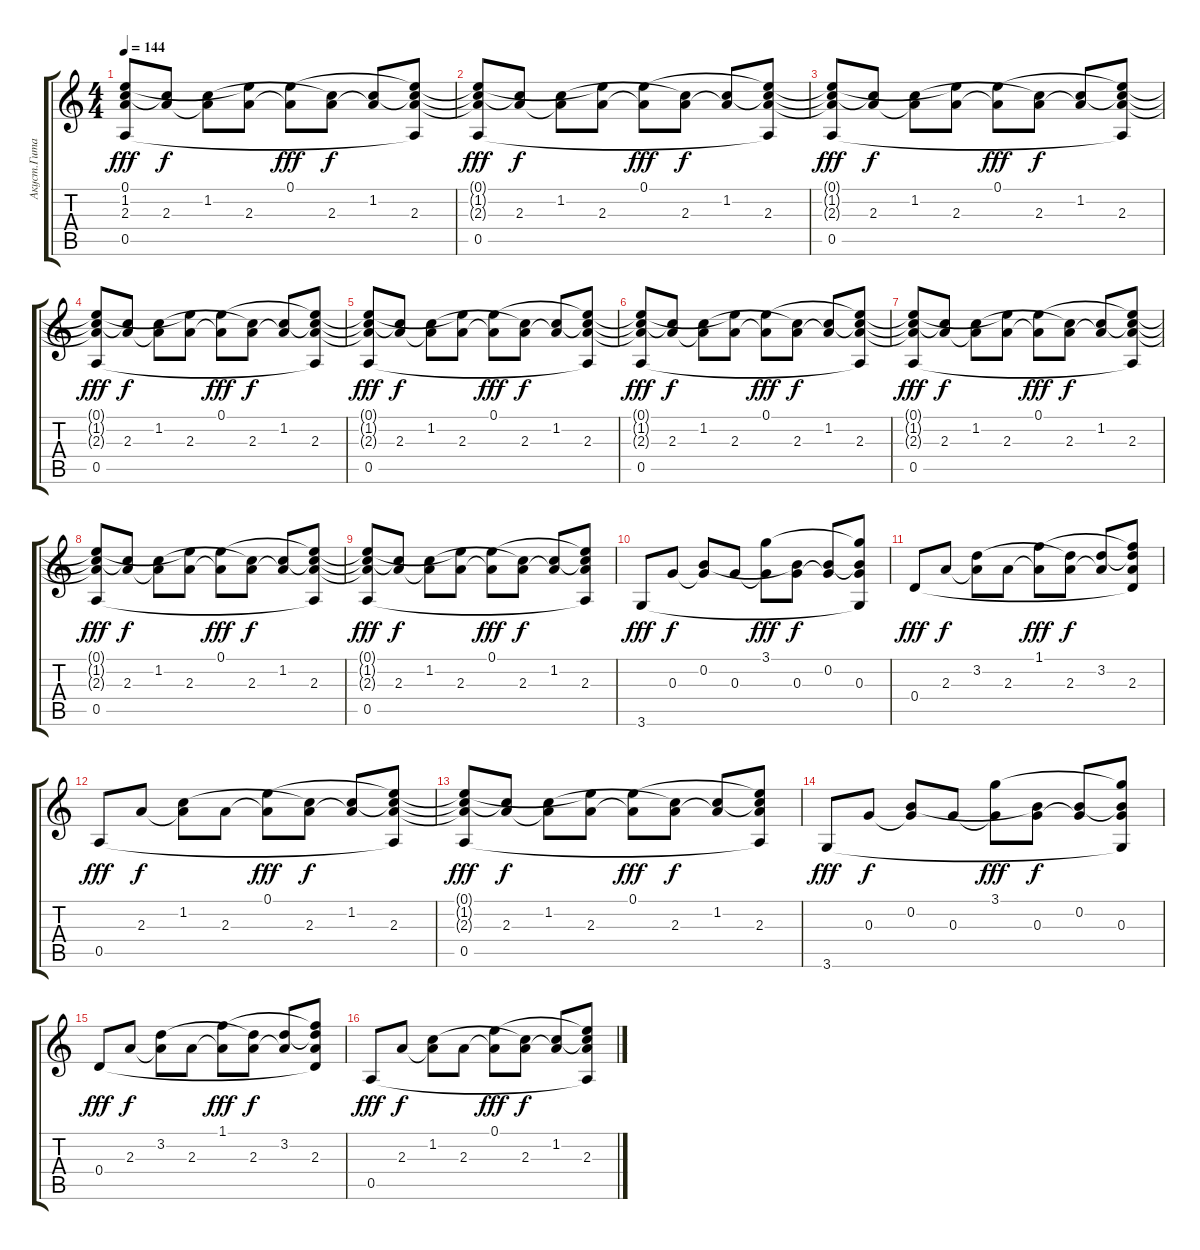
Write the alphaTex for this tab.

\track ("Акуст.Гитара №1" "Акуст.Гита") {instrument acousticguitarsteel}
\staff {score tabs}
\tuning (E4 B3 G3 D3 A2 E2) {hide}
\ts (4 4)
\tempo 144
\clef g2
\ks c
(0.1{t} 1.2{t} 2.3{t} 0.5).8{dy fff} (1.2{t} 2.3).8{dy f} (1.2 2.3{t}).8 (0.1{t} 2.3).8 (0.1 2.3{t}).8{dy fff} (1.2{t} 2.3).8{dy f} (1.2 2.3{t}).8 (0.1{t} 1.2{t} 2.3 0.5{t}).8 |
(0.1{t} 1.2{t} 2.3{t} 0.5).8{dy fff} (1.2{t} 2.3).8{dy f} (1.2 2.3{t}).8 (0.1{t} 2.3).8 (0.1 2.3{t}).8{dy fff} (1.2{t} 2.3).8{dy f} (1.2 2.3{t}).8 (0.1{t} 1.2{t} 2.3 0.5{t}).8 |
(0.1{t} 1.2{t} 2.3{t} 0.5).8{dy fff} (1.2{t} 2.3).8{dy f} (1.2 2.3{t}).8 (0.1{t} 2.3).8 (0.1 2.3{t}).8{dy fff} (1.2{t} 2.3).8{dy f} (1.2 2.3{t}).8 (0.1{t} 1.2{t} 2.3 0.5{t}).8 |
(0.1{t} 1.2{t} 2.3{t} 0.5).8{dy fff} (1.2{t} 2.3).8{dy f} (1.2 2.3{t}).8 (0.1{t} 2.3).8 (0.1 2.3{t}).8{dy fff} (1.2{t} 2.3).8{dy f} (1.2 2.3{t}).8 (0.1{t} 1.2{t} 2.3 0.5{t}).8 |
(0.1{t} 1.2{t} 2.3{t} 0.5).8{dy fff} (1.2{t} 2.3).8{dy f} (1.2 2.3{t}).8 (0.1{t} 2.3).8 (0.1 2.3{t}).8{dy fff} (1.2{t} 2.3).8{dy f} (1.2 2.3{t}).8 (0.1{t} 1.2{t} 2.3 0.5{t}).8 |
(0.1{t} 1.2{t} 2.3{t} 0.5).8{dy fff} (1.2{t} 2.3).8{dy f} (1.2 2.3{t}).8 (0.1{t} 2.3).8 (0.1 2.3{t}).8{dy fff} (1.2{t} 2.3).8{dy f} (1.2 2.3{t}).8 (0.1{t} 1.2{t} 2.3 0.5{t}).8 |
(0.1{t} 1.2{t} 2.3{t} 0.5).8{dy fff} (1.2{t} 2.3).8{dy f} (1.2 2.3{t}).8 (0.1{t} 2.3).8 (0.1 2.3{t}).8{dy fff} (1.2{t} 2.3).8{dy f} (1.2 2.3{t}).8 (0.1{t} 1.2{t} 2.3 0.5{t}).8 |
(0.1{t} 1.2{t} 2.3{t} 0.5).8{dy fff} (1.2{t} 2.3).8{dy f} (1.2 2.3{t}).8 (0.1{t} 2.3).8 (0.1 2.3{t}).8{dy fff} (1.2{t} 2.3).8{dy f} (1.2 2.3{t}).8 (0.1{t} 1.2{t} 2.3 0.5{t}).8 |
(0.1{t} 1.2{t} 2.3{t} 0.5).8{dy fff} (1.2{t} 2.3).8{dy f} (1.2 2.3{t}).8 (0.1{t} 2.3).8 (0.1 2.3{t}).8{dy fff} (1.2{t} 2.3).8{dy f} (1.2 2.3{t}).8 (0.1{t} 1.2{t} 2.3 0.5{t}).8 |
3.6.8{dy fff} 0.3.8{dy f} (0.2 0.3{t}).8 0.3.8 (3.1 0.3{t}).8{dy fff} (0.2{t} 0.3).8{dy f} (0.2 0.3{t}).8 (3.1{t} 0.2{t} 0.3 3.6{t}).8 |
0.4.8{dy fff} 2.3.8{dy f} (3.2 2.3{t}).8 2.3.8 (1.1 2.3{t}).8{dy fff} (3.2{t} 2.3).8{dy f} (3.2 2.3{t}).8 (1.1{t} 3.2{t} 2.3 0.4{t}).8 |
0.5.8{dy fff} 2.3.8{dy f} (1.2 2.3{t}).8 2.3.8 (0.1 2.3{t}).8{dy fff} (1.2{t} 2.3).8{dy f} (1.2 2.3{t}).8 (0.1{t} 1.2{t} 2.3 0.5{t}).8 |
(0.1{t} 1.2{t} 2.3{t} 0.5).8{dy fff} (1.2{t} 2.3).8{dy f} (1.2 2.3{t}).8 (0.1{t} 2.3).8 (0.1 2.3{t}).8{dy fff} (1.2{t} 2.3).8{dy f} (1.2 2.3{t}).8 (0.1{t} 1.2{t} 2.3 0.5{t}).8 |
3.6.8{dy fff} 0.3.8{dy f} (0.2 0.3{t}).8 0.3.8 (3.1 0.3{t}).8{dy fff} (0.2{t} 0.3).8{dy f} (0.2 0.3{t}).8 (3.1{t} 0.2{t} 0.3 3.6{t}).8 |
0.4.8{dy fff} 2.3.8{dy f} (3.2 2.3{t}).8 2.3.8 (1.1 2.3{t}).8{dy fff} (3.2{t} 2.3).8{dy f} (3.2 2.3{t}).8 (1.1{t} 3.2{t} 2.3 0.4{t}).8 |
0.5.8{dy fff} 2.3.8{dy f} (1.2 2.3{t}).8 2.3.8 (0.1 2.3{t}).8{dy fff} (1.2{t} 2.3).8{dy f} (1.2 2.3{t}).8 (0.1{t} 1.2{t} 2.3 0.5{t}).8
